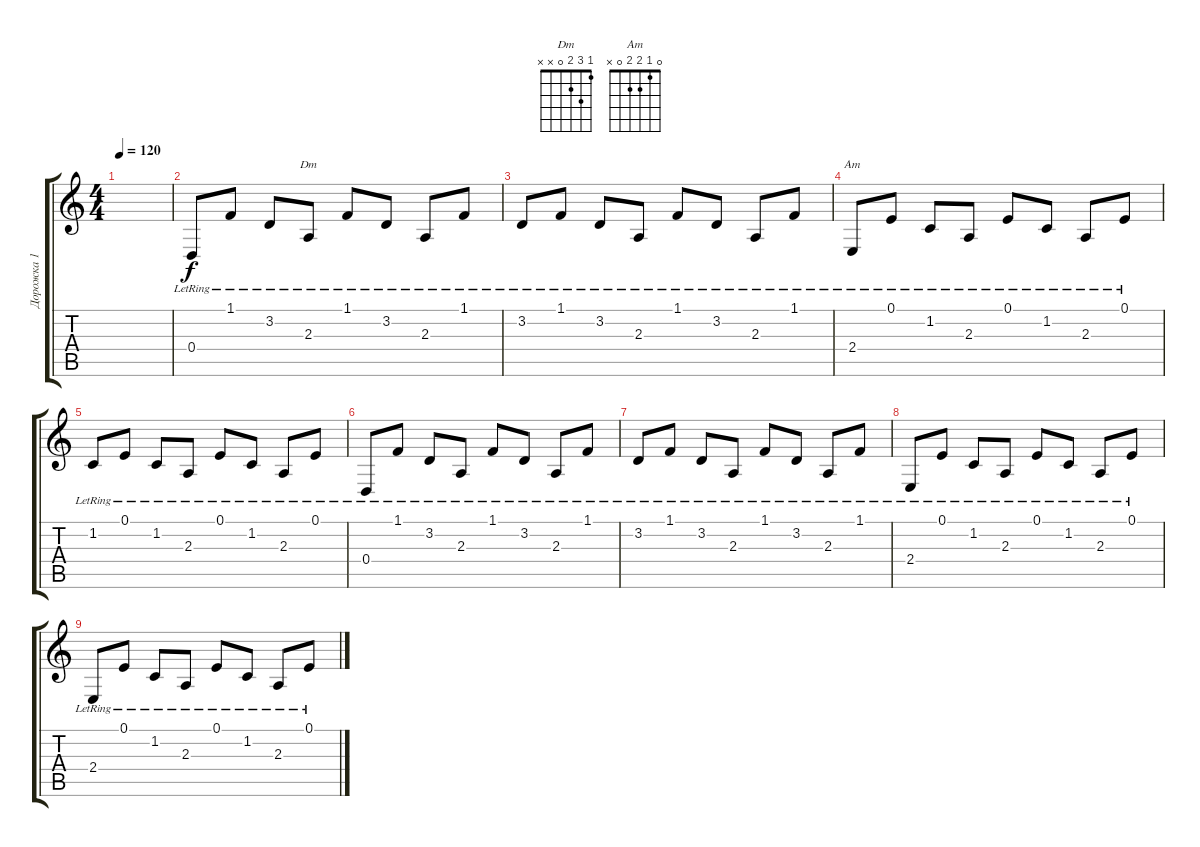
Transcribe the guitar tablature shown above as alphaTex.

\track ("Дорожка 1" "Дорожка 1") {instrument electricgrandpiano}
\staff {score tabs}
\tuning (E4 B3 G3 D3 A2 E2) {hide}
\chord ("Dm" 1 3 2 0 x x)
\chord ("Am" 0 1 2 2 0 x)
\ts (4 4)
\tempo 120
\clef g2
\ks c
|
0.4{lr}.8 1.1{lr}.8 3.2{lr}.8 2.3{lr}.8{ch "Dm"} 1.1{lr}.8 3.2{lr}.8 2.3{lr}.8 1.1{lr}.8 |
3.2{lr}.8 1.1{lr}.8 3.2{lr}.8 2.3{lr}.8 1.1{lr}.8 3.2{lr}.8 2.3{lr}.8 1.1{lr}.8 |
2.4{lr}.8{ch "Am"} 0.1{lr}.8 1.2{lr}.8 2.3{lr}.8 0.1{lr}.8 1.2{lr}.8 2.3{lr}.8 0.1{lr}.8 |
1.2{lr}.8 0.1{lr}.8 1.2{lr}.8 2.3{lr}.8 0.1{lr}.8 1.2{lr}.8 2.3{lr}.8 0.1{lr}.8 |
0.4{lr}.8 1.1{lr}.8 3.2{lr}.8 2.3{lr}.8 1.1{lr}.8 3.2{lr}.8 2.3{lr}.8 1.1{lr}.8 |
3.2{lr}.8 1.1{lr}.8 3.2{lr}.8 2.3{lr}.8 1.1{lr}.8 3.2{lr}.8 2.3{lr}.8 1.1{lr}.8 |
2.4{lr}.8 0.1{lr}.8 1.2{lr}.8 2.3{lr}.8 0.1{lr}.8 1.2{lr}.8 2.3{lr}.8 0.1{lr}.8 |
2.4{lr}.8 0.1{lr}.8 1.2{lr}.8 2.3{lr}.8 0.1{lr}.8 1.2{lr}.8 2.3{lr}.8 0.1{lr}.8
